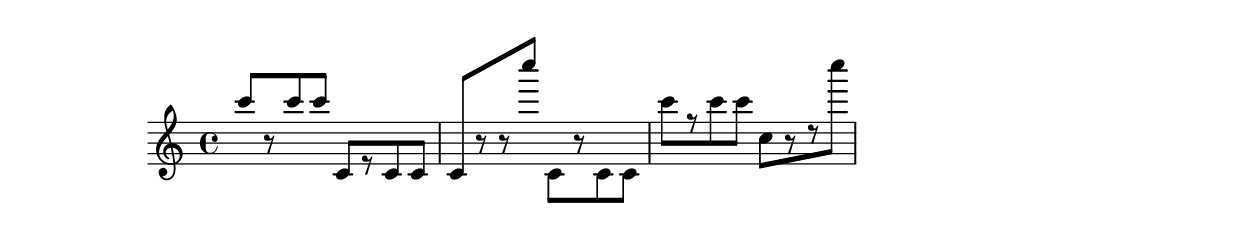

\header {
    
    texidoc = "Rests under beams are only moved if necessary."

}

\version "2.1.14"

\score {
    \new Staff
    \notes {
	\stemUp
	\transpose c c' {
	    c''8[ r8 c''8 c''8]
	    c8[ r8 c8 c8]
	    c8[ r8 r8 c'''8]	
	    \stemDown
	    c8[ r8 c8 c8]
	    c''8[ r8 c''8 c''8]
	    c'8[ r8 r8 c'''8]
	}
    }
    \paper { raggedright = ##t }
}
